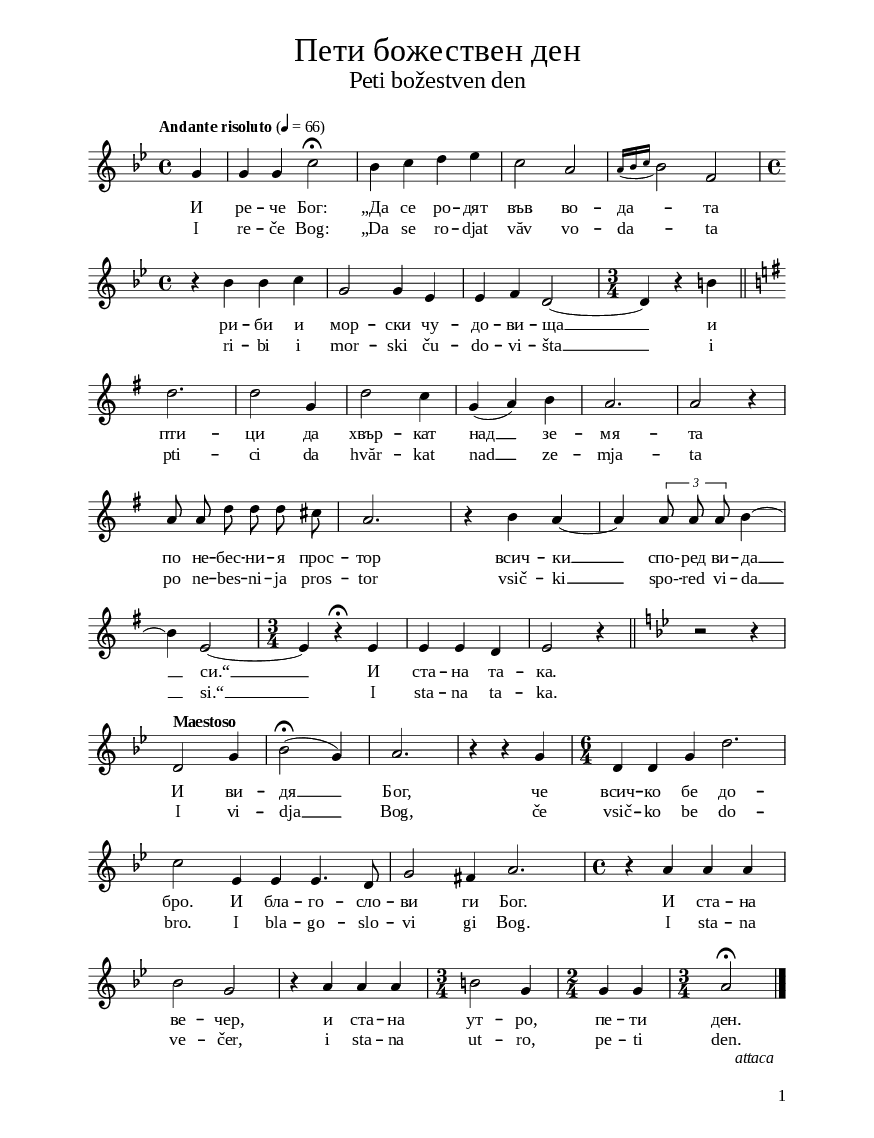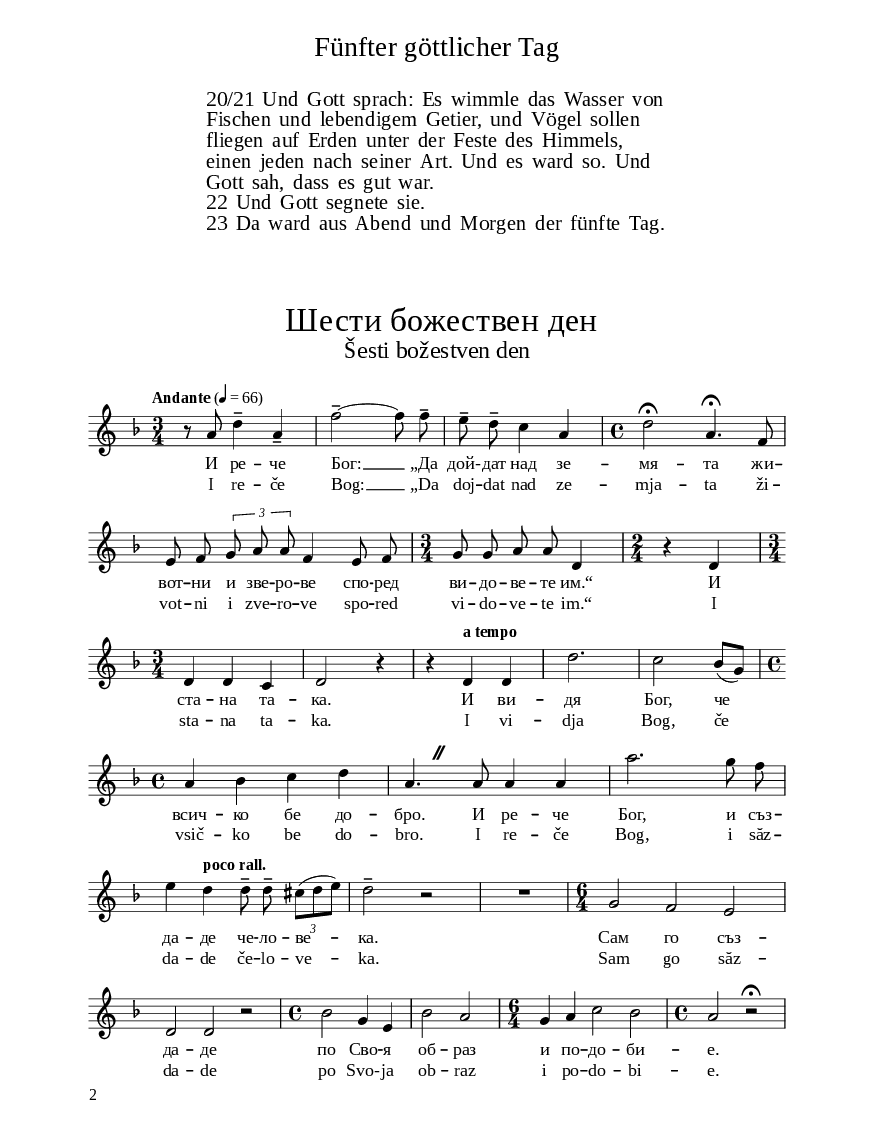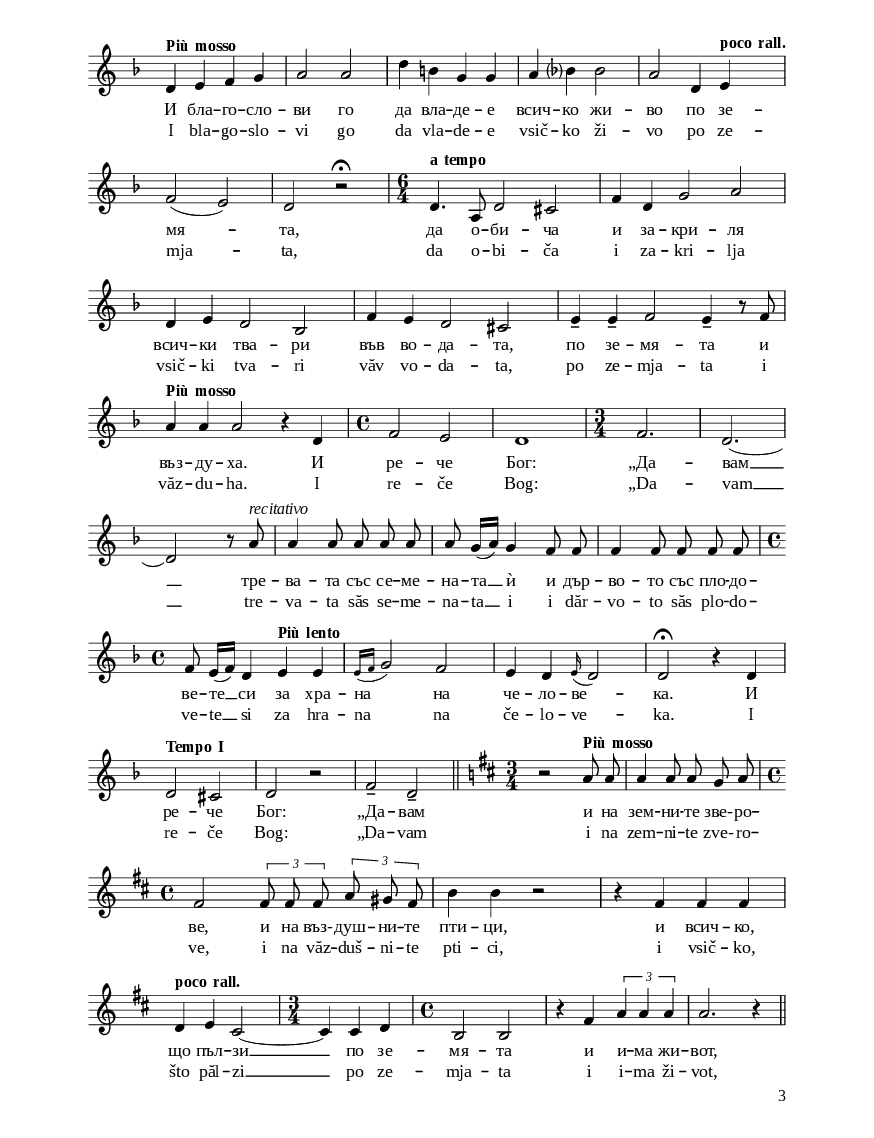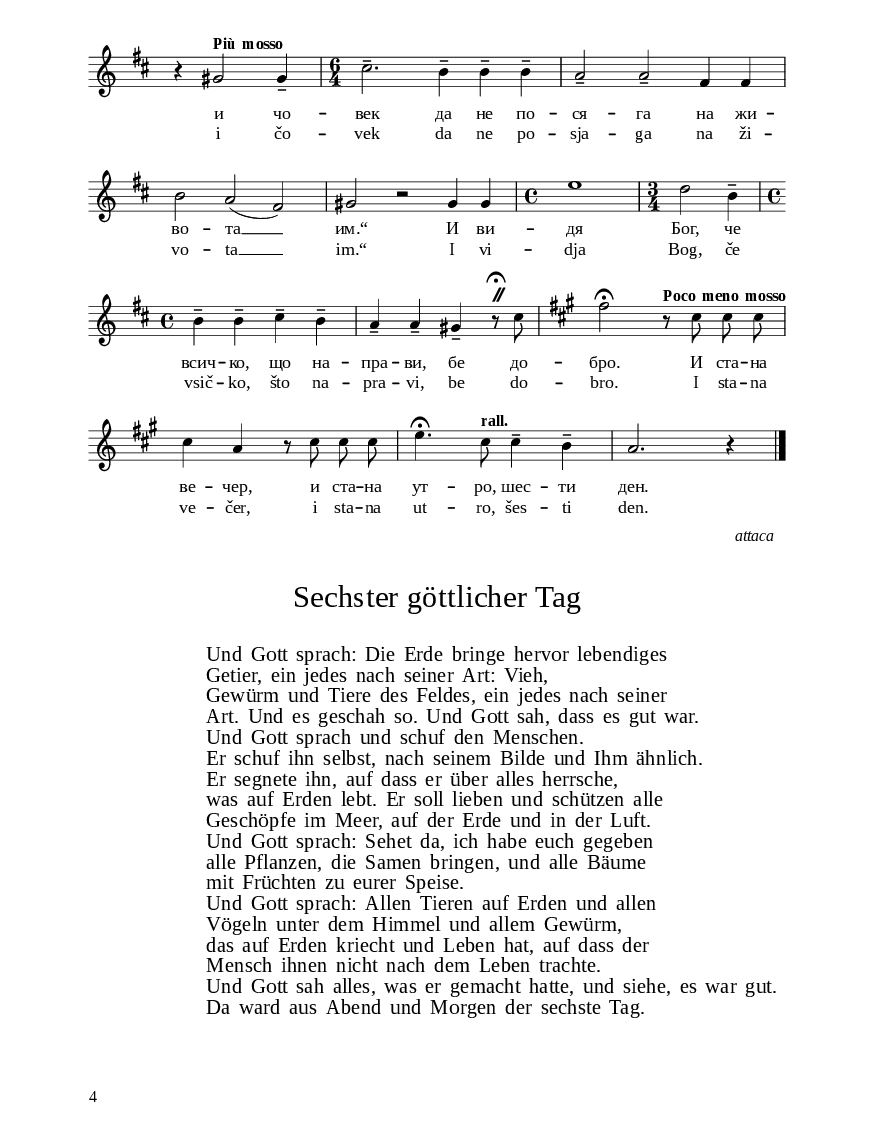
\version "2.24.1"

% include paper part and global functions
\include "include/globals.ily"

\bookpart {
  \label #'ref195
  \tocItem \markup "     Пети божествен ден – Peti božestven den "
  \include "include/bookpart-paper.ily"
  \score {
    \include "include/score-layout.ily"

    \new Voice \absolute {
      \clef treble
      \key g \minor
      \time 4/4
      \tempoFunc "Andante risoluto" 4 "66"
      \autoBeamOff
      \partial 4
      g'4
      | % 146
      g'4 g'4 c''2 ^\fermata | % 147
      bes'4  c''4  d''4  es''4 | % 148
      c''2 a'2 | % 149
      \acciaccatura {  a'16 [ bes' c''] } bes'2 f'2 |
      \time 4/4
      r4  bes'4  bes'4  c''4 | % 151
      g'2 g'4 es'4 | % 152
      es'4 f'4 d'2 ~ | % 153
      \time 3/4  | % 153
      d'4 r4  b'4 \bar "||"
      \break | % 154
      \key g \major | % 154
      d''2. | % 155
      d''2 g'4 | % 156
      d''2  c''4 | % 157
      g'4 ( a'4 )  b'4 | % 158
      a'2. | % 159
      a'2 r4 \break |
      a'8 a'8  d''8  d''8  d''8
      cis''8 | % 161
      a'2. | % 162
      r4  b'4 a'4 ~ | % 163
      a'4 %\once \omit TupletBracket
      \times 2/3  {
        a'8 a'8 a'8
      }
      b'4 ~ \break | % 164
      b'4 e'2 ~  | % 165
      \time 3/4 e'4 r4 ^\fermata e'4 | % 166
      e'4 e'4 d'4 | % 167
      e'2 r4 \bar "||"
      \key bes \major | % 168
      r2 r4 | \break % 169
      \tempo "Maestoso" d'2 g'4 |

      bes'2 ( ^\fermata g'4 ) | % 171
      a'2. | % 172
      r4 r4 g'4 | % 173
      \time 6/4  | % 173
      d'4 d'4 g'4  d''2. \break | % 174
      c''2 es'4 es'4 es'4. d'8 | % 175
      g'2 fis'4 a'2. | % 176
      \time 4/4  | % 176
      r4 a'4 a'4 a'4 | \break % 177
      bes'2 g'2 | % 178
      r4 a'4 a'4 a'4 | % 179
      \time 3/4  | % 179
      b'2 g'4 |
      \time 2/4  |
      g'4 g'4 | % 181
      \time 3/4 | % 181
      a'2 \fermata \bar "|."
    }

    \addlyrics {
      И ре -- че Бог:
      „Да се ро -- дят във во --
      да -- та ри -- би и мор -- ски
      чу -- до -- ви -- ща __  и пти -- ци
      да хвър -- кат над __  зе -- мя --
      та по не -- бес -- ни -- я прос --
      тор всич -- ки __  "спо-" -- ред ви --
      да __ си.“ __  И ста -- на та --
      ка. И ви -- дя __  Бог, че всич --
      ко бе до -- бро. И бла -- го --
      сло -- ви ги Бог. И ста -- на ве
      -- чер, и ста -- на ут -- ро, пе --
      ти ден.}
       \addlyrics {
      I re -- če Bog:
      „Da se ro -- djat văv vo --
      da -- ta ri -- bi i mor -- ski
      ču -- do -- vi -- šta __ i pti -- ci
      da hvăr -- kat nad __  ze -- mja --
      ta po ne -- bes -- ni -- ja pros --
      tor vsič -- ki __  "spo-" -- red vi --
      da __ si.“  __ I sta -- na ta --
      ka. I vi -- dja __  Bog, če vsič --
      ko be do -- bro. I bla -- go --
      slo -- vi gi Bog. I sta -- na ve
      -- čer, i sta -- na ut -- ro, pe --
      ti den.}


        \header {
          title = \titleFunc "Пети божествен ден" "Peti božestven den"
        }

        \midi{}

      } % score

      \markup \raise #2.8 \override #'(baseline-skip . 2) {
        \column {
          \fill-line \italic { "" "" \concat {"attaca" "   " }}
        }
      }

      \pageBreak

      % include foreign translation(s) of the song
      \version "2.22.1"

\markup \fill-line { \fontsize #deTitleFontSize "Fünfter göttlicher Tag" }
\markup \null
\markup \null
\markup \fontsize #deCoupletFontSize {
  \hspace #10
  \override #`(baseline-skip . ,deCoupletBaselineSkip)

  \column {
    \line { " " }


  \line { " "20/21 Und Gott sprach: Es wimmle das Wasser von}

  \line { " "Fischen und lebendigem Getier, und Vögel sollen}

  \line { " "fliegen auf Erden unter der Feste des Himmels,}

  \line { " "einen jeden nach seiner Art. Und es ward so. Und}

  \line { " "Gott sah, dass es gut war.}

  \line { " "22 Und Gott segnete sie.}

  \line { " "23 Da ward aus Abend und Morgen der fünfte Tag.}

  }
}


      \markup \empty-three

        \label #'ref195
  \tocItem \markup "     Шести божествен ден – Šesti božestven den "

      \include "include/bookpart-paper.ily"
      \score {
        \include "include/score-layout.ily"

        \new Voice \absolute {
          \clef treble
          \key d \minor
          \time 3/4
          \tempoFunc "Andante" 4 "66"
          \autoBeamOff
          r8 a'8  d''4 -- a'4 --
          | % 183
          f''2 ~ --  f''8  f''8 -- | % 184
          e''8 --  d''8 --  c''4 a'4 | % 185
          \time 4/4  | % 185
          d''2 ^\fermata a'4. ^\fermata f'8 \break | % 186
          e'8 f'8
          \times 2/3  {
            g'8  a'8 a'8
          }
          f'4 e'8 f'8 | % 187
          \time 3/4  | % 187
          g'8 g'8 a'8 a'8 d'4 | % 188
          \time 2/4  | % 188
          r4 d'4  \break | % 189
          \time 3/4  | % 189
          d'4 d'4 c'4 |
          d'2 r4 | % 191
          r4 \tempo "a tempo" d'4  d'4 | % 192
          d''2. | % 193
          c''2 bes'8 ( [ g'8 ) ] \break | % 194
          \time 4/4  | % 194
          a'4  bes'4  c''4  d''4  | % 195

          a'4.^\markup {
            \concat { "       " \musicglyph #"scripts.caesura.straight"}
          } a'8 a'4 a'4 | % 196
          a''2.  g''8 f''8 \break | % 197
          e''4 \tempo "poco rall." d''4
          d''8 --  d''8 -- \once \omit TupletBracket
          \times 2/3  {
            cis''8 ( [  d''8  e''8 ) ]
          } |
          d''2  -- r2 | % 199
          R1 |
          \time 6/4  |
          g'2 f'2 e'2 \break | % 201
          d'2 d'2 r2  | % 202
          \time 4/4  | % 202
          bes'2 g'4 e'4 | % 203
          bes'2 a'2 | % 204
          \time 6/4  | % 204
          g'4 a'4  c''2  bes'2 | % 205
          \time 4/4  | % 205
          a'2 r2 ^\fermata \break | % 206
          d'4 ^\markup{ \bold {Più mosso} } e'4 f'4
          g'4 | % 207
          a'2 a'2 | % 208
          d''4  b'4 g'4 g'4 | % 209
          a'4  bes'?4  bes'2 |
          a'2 d'4 e'4  ^\markup{ \bold {poco rall.} } \break  | % 211
          f'2 ( e'2 ) | % 212
          d'2 r2 ^\fermata | % 213
          \time 6/4  | % 213
          d'4. ^\markup{ \bold {a tempo} } a8 d'2
          cis'2 | % 214
          f'4 d'4 g'2 a'2 \break | % 215
          d'4 e'4 d'2 bes2 | % 216
          f'4 e'4 d'2 cis'2 | % 217
          e'4 -- e'4 -- f'2 e'4 -- r8
          f'8 \break | % 218
          a'4 ^\markup{ \bold {Più mosso} } a'4 a'2 r4
          d'4 | % 219
          \time 4/4  | % 219
          f'2 e'2 |
          d'1  | % 221
          \time 3/4  | % 221
          f'2. | % 222
          d'2. ~ \break | % 223
          d'2 r8 a'8 ^\markup{ \italic {recitativo} } | % 224
          a'4 a'8 a'8 a'8 a'8 | % 225
          a'8 g'16 ( [ a'16 ) ] g'4 f'8
          f'8 | % 226
          f'4 f'8 f'8 f'8 f'8 \break | % 227
          \time 4/4  | % 227
          f'8 e'16 ( [ f'16 ) ] d'4 e'4 ^\markup{ \bold {Più lento} }  e'4 |
          \grace { e'16 [ ( f' ]  } g'2 ) f'2 |
          e'4 d' \grace {
            e'16 (} d'2 ) |
            d'2 \fermata r4 d'4 |
            d'2 ^\markup{ \bold {Tempo I} } cis'2 | % 232
            d'2 r2 | % 233
            f'2 -- d'2 -- | \bar "||" % 234
            \time 3/4  | % 234
            \key d \major r2 a'8 ^\markup{ \bold {Più mosso} } a'8  | % 235
            a'4 a'8 a'8 g'8 a'8 \break | % 236
            \time 4/4  | % 236
            fis'2
            \times 2/3  {
              fis'8  fis'8 fis'8
            }
            \times 2/3  {
              a'8  gis'8 fis'8
            }
            

           | % 237
            b'4  b'4 r2  | % 238
            r4 fis'4 fis'4 fis'4  | \break % 239
            d'4 ^\markup{ \bold {poco rall.} } e'4 cis'2~ |
            \time 3/4  |
            cis'4 cis'4 d'4 | % 241
            \time 4/4  | % 241
            b2 b2 | % 242
            r4 fis'4 \times 2/3 {
              a'4 a'4 a'4
            }
            | % 243
            a'2. r4 \break | \bar "||"% 244
            r4 gis'2 ^\markup{ \bold {Più mosso} } gis'4 -- | % 245
            \time 6/4  | % 245
            cis''2. --  b'4 --  b'4 --  b'4
            -- | % 246
            a'2 -- a'2 -- fis'4 fis'4
            | % 247
            b'2 a'2 ( fis'2 ) | % 248
            gis'2 r2 gis'4 gis'4 | % 249
            \time 4/4  | % 249
            e''1 |
            \time 3/4  |
            d''2  b'4 -- | % 251
            \time 4/4  | \break % 251
            b'4 --  b'4 --  cis''4 --  b'4
            -- | % 252
            a'4 -- a'4 -- gis'4 -- r8
            ^\markup {
              \musicglyph #"scripts.caesura.straight"
            }
            ^\fermata
            cis''8  |  % 253
             \key a \major 
            fis''2 ^\fermata r8  ^\markup{ \bold {Poco meno mosso} } cis''8
            cis''8  cis''8  \break | % 254
            cis''4 a'4 r8  cis''8  cis''8
            cis''8 | % 255
            e''4. ^\fermata  cis''8 ^\markup{ \bold {rall.} }
            cis''4 --  b'4 -- | % 256
            a'2. r4 \bar "|."


          }
          \addlyrics {
            И ре -- че Бог: __  „Да
            "дой-" -- дат над зе -- мя -- та жи --
            вот -- ни и зве -- ро -- ве спо --
            ред ви -- до -- ве -- те им.“ И
            ста -- на та -- ка. И ви -- дя Бог,
            че  всич -- ко бе до -- бро. И
            ре -- че Бог, и съз -- да -- де че
            -- ло -- ве --  ка. Сам го съз
            -- да -- де по Сво -- я об -- раз и
            по -- до -- би -- е. И бла -- го --
            сло -- ви го да вла -- де -- е
            всич -- ко жи -- во по зе -- мя
            -- та, да о -- би -- ча и за --
            кри -- ля всич -- ки тва -- ри във
            во -- да -- та, по зе -- мя -- та и
            въз -- ду -- ха. И ре -- че Бог:
            „Да -- вам  __ тре -- ва -- та
            със се -- ме -- на -- та __  ѝ и
            дър -- во -- то със пло -- до -- ве
            -- те __  си за хра --
            на на че -- ло --  ве -- ка. И ре --
            че Бог: „Да -- вам и на зем --
            ни -- те "зве-" -- ро -- ве, и на "въз-"
            -- душ -- ни -- те пти -- ци, и всич
            -- ко, що пъл -- зи __ по зе -- мя
            -- та и и -- ма жи -- вот, и чо --
            век да не по -- ся -- га на жи --
            во -- та __ им.“ И ви -- дя Бог,
            че всич -- ко, що на -- пра -- ви,
            бе до -- бро. И ста -- на ве --
            чер, и ста -- на ут -- ро, шес --
            ти ден.
          }
                   \addlyrics {
            I re -- če Bog: __  „Da
            doj -- dat nad ze -- mja -- ta ži --
            vot -- ni i zve -- ro -- ve spo --
            red vi -- do -- ve -- te im.“ I
            sta -- na ta -- ka. I vi -- dja Bog,
            če  vsič -- ko be do -- bro. I
            re -- če Bog, i săz -- da -- de če
            -- lo -- ve --  ka. Sam go săz
            -- da -- de po "Svo-" -- ja ob -- raz i
            po -- do -- bi -- e. I bla -- go --
            slo -- vi go da vla -- de -- e
            vsič -- ko ži -- vo po ze -- mja
            -- ta, da o -- bi -- ča i za --
            kri -- lja vsič -- ki tva -- ri văv
            vo -- da -- ta, po ze -- mja -- ta i
            văz -- du -- ha. I re -- če Bog:
            „Da -- vam  __ tre -- va -- ta
            săs se -- me -- na -- ta __  i i
            dăr -- vo -- to săs plo -- do -- ve
            -- te __  si za hra --
            na na če -- lo --  ve -- ka. I re --
            če Bog: „Da -- vam i na zem --
            ni -- te "zve-" -- ro -- ve, i na văz
            -- duš -- ni -- te pti -- ci, i vsič
            -- ko, što păl -- zi __ po ze -- mja
            -- ta i i -- ma ži -- vot, i čo --
            vek da ne po -- sja -- ga na ži --
            vo -- ta __ im.“ I vi -- dja Bog,
            če vsič -- ko, što na -- pra -- vi,
            be do -- bro. I sta -- na ve --
            čer, i sta -- na ut -- ro, šes --
            ti den.
          }


          \header {
            title = \titleFunc " Шести божествен ден" "Šesti božestven den"
          }

          \midi{}

        } % score

        \markup \raise #2.8 \override #'(baseline-skip . 2) {
          \column {
            \fill-line \italic { "" "" \concat {"attaca" "   " }}
          }
        }

        \markup \empty-one

        % include foreign translation(s) of the song
        \version "2.20.0"

\markup \fill-line { \fontsize #6 "Sechster göttlicher Tag" }
\markup \null
\markup \null
\markup \fontsize #+2.5 {
  \hspace #10
  \override #'(baseline-skip . 2)

  \column {
    \line { " " }

\line { " "Und Gott sprach: Die Erde bringe hervor lebendiges }

\line { " "Getier, ein jedes nach seiner Art: Vieh, }

\line { " "Gewürm und Tiere des Feldes, ein jedes nach seiner }

\line { " "Art. Und es geschah so. Und Gott sah, dass es gut war. }

 \line { " "Und Gott sprach und schuf den Menschen. }

\line { " "Er schuf ihn selbst, nach seinem Bilde und Ihm ähnlich. }

\line { " "Er segnete ihn, auf dass er über alles herrsche, }

\line { " "was auf Erden lebt. Er soll lieben und schützen alle }

\line { " "Geschöpfe im Meer, auf der Erde und in der Luft. }

\line { " " Und Gott sprach: Sehet da, ich habe euch gegeben }

\line { " "alle Pflanzen, die Samen bringen, und alle Bäume }

\line { " "mit Früchten zu eurer Speise. }

\line { " "Und Gott sprach: Allen Tieren auf Erden und allen }

\line { " "Vögeln unter dem Himmel und allem Gewürm, }

\line { " "das auf Erden kriecht und Leben hat, auf dass der }

\line { " "Mensch ihnen nicht nach dem Leben trachte. }

\line { " " Und Gott sah alles, was er gemacht hatte, und siehe, es war gut.  }

\line { " "Da ward aus Abend und Morgen der sechste Tag. }

  }
}


      } % bookpart

      % Più mosso
      %
